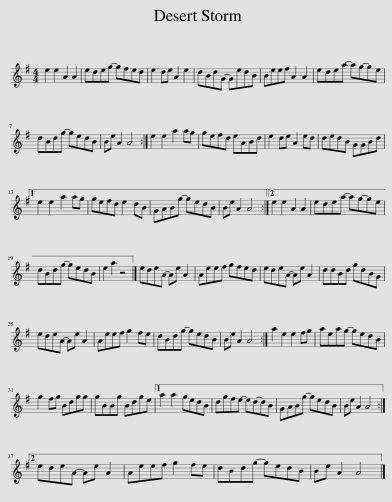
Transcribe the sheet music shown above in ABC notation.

X:1
L:1/8
M:4/4
I:linebreak $
K:G
V:1 treble
V:1
 e2 e2 A2 A2 | edeg- gfed | e2 de A2 e2 | dBdG- GedB | Beef A2 A2 | %5
 edea- ag-ge |$ dBdg- gedB | Be A2 A4 :| e2 e2 a2 ag | gefd eABd | %10
 e2 de A2 ed | dedB GGBd |1$ e2 e2 a2 ag | gefd e2 dB | GABg- gedB | %15
 Be A2 A4 :|2 e2 e2 A2 A2 | edea- ag-ge |$ dBdg- gedB | e2 a2 z4 |] %20
 edeA- Ae A2 | Aeef gfed | edeA- Ae A2 | ddBd gdBG |$ edeA- Ae A2 | %25
 Aeef g2 fe | dBdg- gedB | Be A2 A4 :| a2 e2 e2 fg | aeag- gedB |$ %30
 g2 fg Bdgg | gBBg Bdge |1 a2 a2 gedB | dgfe- ed-dB | GABg- gedB | %35
 Be A2 A4 :|2$ edeA- Ae A2 | Aeef g2 fe | dBdg- gedB | Be A2 A4 |] %40
